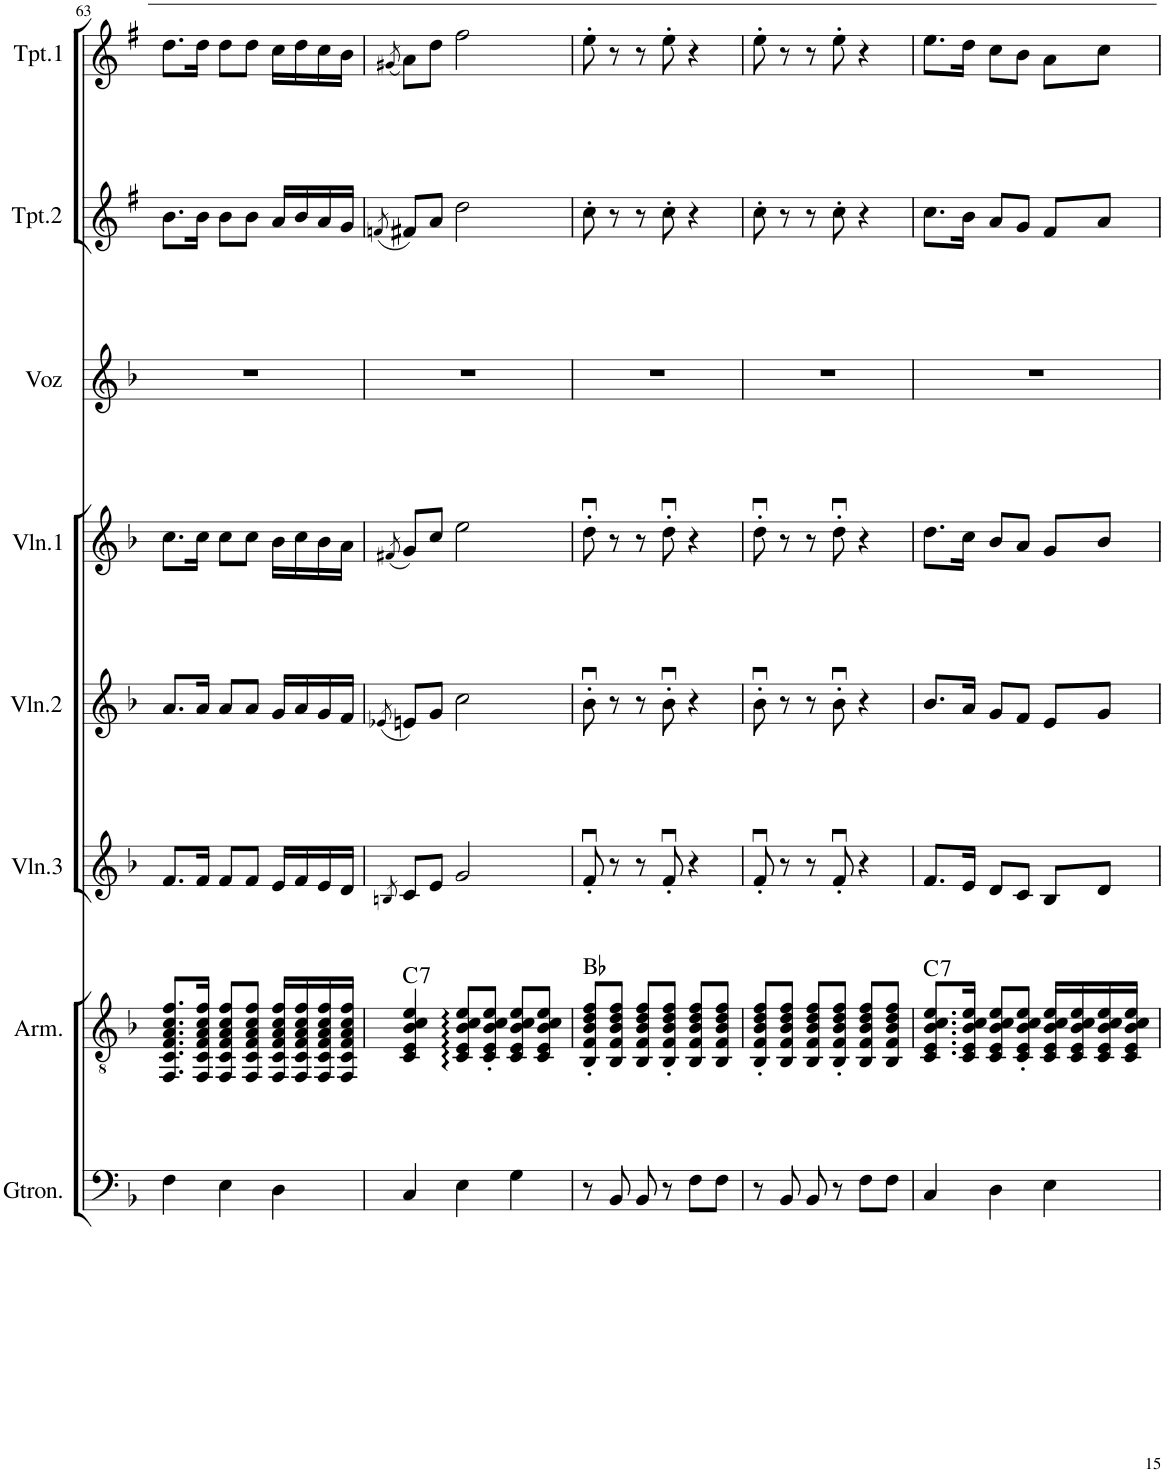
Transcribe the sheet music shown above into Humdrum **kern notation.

**kern	**kern	**harte	**kern	**kern	**kern	**kern	**kern	**kern
*part8	*part7	*part7	*part6	*part5	*part4	*part3	*part2	*part1
*staff8	*staff7	*	*staff6	*staff5	*staff4	*staff3	*staff2	*staff1
*I"Guitarrón	*I"Armonia	*	*I"Violin 3	*I"Violin 2	*I"Violin 1	*I"Voz	*I"Trompeta 2	*I"Trompeta 1
*	*I'Arm.	*	*I'Vln.3	*I'Vln.2	*I'Vln.1	*I'Voz	*I'Tpt.2	*I'Tpt.1
!!LO:PB:g=z
*clefF4	*clefGv2	*	*clefG2	*clefG2	*clefG2	*clefG2	*clefG2	*clefG2
*Trd7c12	*	*	*	*	*	*	*Trd1c2	*Trd1c2
*k[b-]	*k[b-]	*	*k[b-]	*k[b-]	*k[b-]	*k[b-]	*k[f#]	*k[f#]
*M3/4	*M3/4	*	*M3/4	*M3/4	*M3/4	*M3/4	*M3/4	*M3/4
=63	=63	=63	=63	=63	=63	=63	=63	=63
4F\	8.FF/ 8.C/ 8.F/ 8.A/ 8.c/ 8.f/L	.	8.f/L	8.a/L	8.cc\L	2.r	8.b\L	8.dd\L
.	16FF/ 16C/ 16F/ 16A/ 16c/ 16f/Jk	.	16f/Jk	16a/Jk	16cc\Jk	.	16b\Jk	16dd\Jk
4E\	8FF/ 8C/ 8F/ 8A/ 8c/ 8f/L	.	8f/L	8a/L	8cc\L	.	8b\L	8dd\L
.	8FF/ 8C/ 8F/ 8A/ 8c/ 8f/J	.	8f/J	8a/J	8cc\J	.	8b\J	8dd\J
4D\	16FF/ 16C/ 16F/ 16A/ 16c/ 16f/LL	.	16e/LL	16g/LL	16b-\LL	.	16a/LL	16cc\LL
.	16FF/ 16C/ 16F/ 16A/ 16c/ 16f/	.	16f/	16a/	16cc\	.	16b/	16dd\
.	16FF/ 16C/ 16F/ 16A/ 16c/ 16f/	.	16e/	16g/	16b-\	.	16a/	16cc\
.	16FF/ 16C/ 16F/ 16A/ 16c/ 16f/JJ	.	16d/JJ	16f/JJ	16a\JJ	.	16g/JJ	16b\JJ
=64	=64	=64	=64	=64	=64	=64	=64	=64
.	.	.	8qBn/	(8qe-X/	(8qf#X/	.	(8qfn/	(8qg#X/
!	!	!LO:H:kt=7	!	!	!	!	!	!
4C/	4C/ 4E/ 4B-/ 4c/ 4e/	C:7	8c/L	8en/L)	8g/L)	2.r	8f#X/L)	8a\L)
.	.	.	8e/J	8g/J	8cc/J	.	8a/J	8dd\J
4E\	8C/ 8E/ 8B-/ 8c/ 8e/L	.	2g/	2cc\	2ee\	.	2dd\	2ff#\
.	8C/' 8E/' 8B-/' 8c/' 8e/'J	.	.	.	.	.	.	.
4G\	8C/ 8E/ 8B-/ 8c/ 8e/L	.	.	.	.	.	.	.
.	8C/ 8E/ 8B-/ 8c/ 8e/J	.	.	.	.	.	.	.
=65	=65	=65	=65	=65	=65	=65	=65	=65
8r	8BB-/' 8F/' 8B-/' 8d/' 8f/'L	Bb:maj	8fu'/	8b-u'\	8ddu'\	2.r	8cc'\	8ee'\
8BB-/	8BB-/ 8F/ 8B-/ 8d/ 8f/J	.	8r	8r	8r	.	8r	8r
8BB-/	8BB-/ 8F/ 8B-/ 8d/ 8f/L	.	8r	8r	8r	.	8r	8r
8r	8BB-/' 8F/' 8B-/' 8d/' 8f/'J	.	8fu'/	8b-u'\	8ddu'\	.	8cc'\	8ee'\
8F\L	8BB-/ 8F/ 8B-/ 8d/ 8f/L	.	4r	4r	4r	.	4r	4r
8F\J	8BB-/ 8F/ 8B-/ 8d/ 8f/J	.	.	.	.	.	.	.
=66	=66	=66	=66	=66	=66	=66	=66	=66
8r	8BB-/' 8F/' 8B-/' 8d/' 8f/'L	.	8fu'/	8b-u'\	8ddu'\	2.r	8cc'\	8ee'\
8BB-/	8BB-/ 8F/ 8B-/ 8d/ 8f/J	.	8r	8r	8r	.	8r	8r
8BB-/	8BB-/ 8F/ 8B-/ 8d/ 8f/L	.	8r	8r	8r	.	8r	8r
8r	8BB-/' 8F/' 8B-/' 8d/' 8f/'J	.	8fu'/	8b-u'\	8ddu'\	.	8cc'\	8ee'\
8F\L	8BB-/ 8F/ 8B-/ 8d/ 8f/L	.	4r	4r	4r	.	4r	4r
8F\J	8BB-/ 8F/ 8B-/ 8d/ 8f/J	.	.	.	.	.	.	.
=67	=67	=67	=67	=67	=67	=67	=67	=67
!	!	!LO:H:kt=7	!	!	!	!	!	!
4C/	8.C/ 8.E/ 8.B-/ 8.c/ 8.e/L	C:7	8.f/L	8.b-/L	8.dd\L	2.r	8.cc\L	8.ee\L
.	16C/ 16E/ 16B-/ 16c/ 16e/Jk	.	16e/Jk	16a/Jk	16cc\Jk	.	16b\Jk	16dd\Jk
4D\	8C/ 8E/ 8B-/ 8c/ 8e/L	.	8d/L	8g/L	8b-/L	.	8a/L	8cc\L
.	8C/' 8E/' 8B-/' 8c/' 8e/'J	.	8c/J	8f/J	8a/J	.	8g/J	8b\J
4E\	16C/ 16E/ 16B-/ 16c/ 16e/LL	.	8B-/L	8e/L	8g/L	.	8f#/L	8a\L
.	16C/ 16E/ 16B-/ 16c/ 16e/	.	.	.	.	.	.	.
.	16C/ 16E/ 16B-/ 16c/ 16e/	.	8d/J	8g/J	8b-/J	.	8a/J	8cc\J
.	16C/ 16E/ 16B-/ 16c/ 16e/JJ	.	.	.	.	.	.	.
=	=	=	=	=	=	=	=	=
*-	*-	*-	*-	*-	*-	*-	*-	*-
